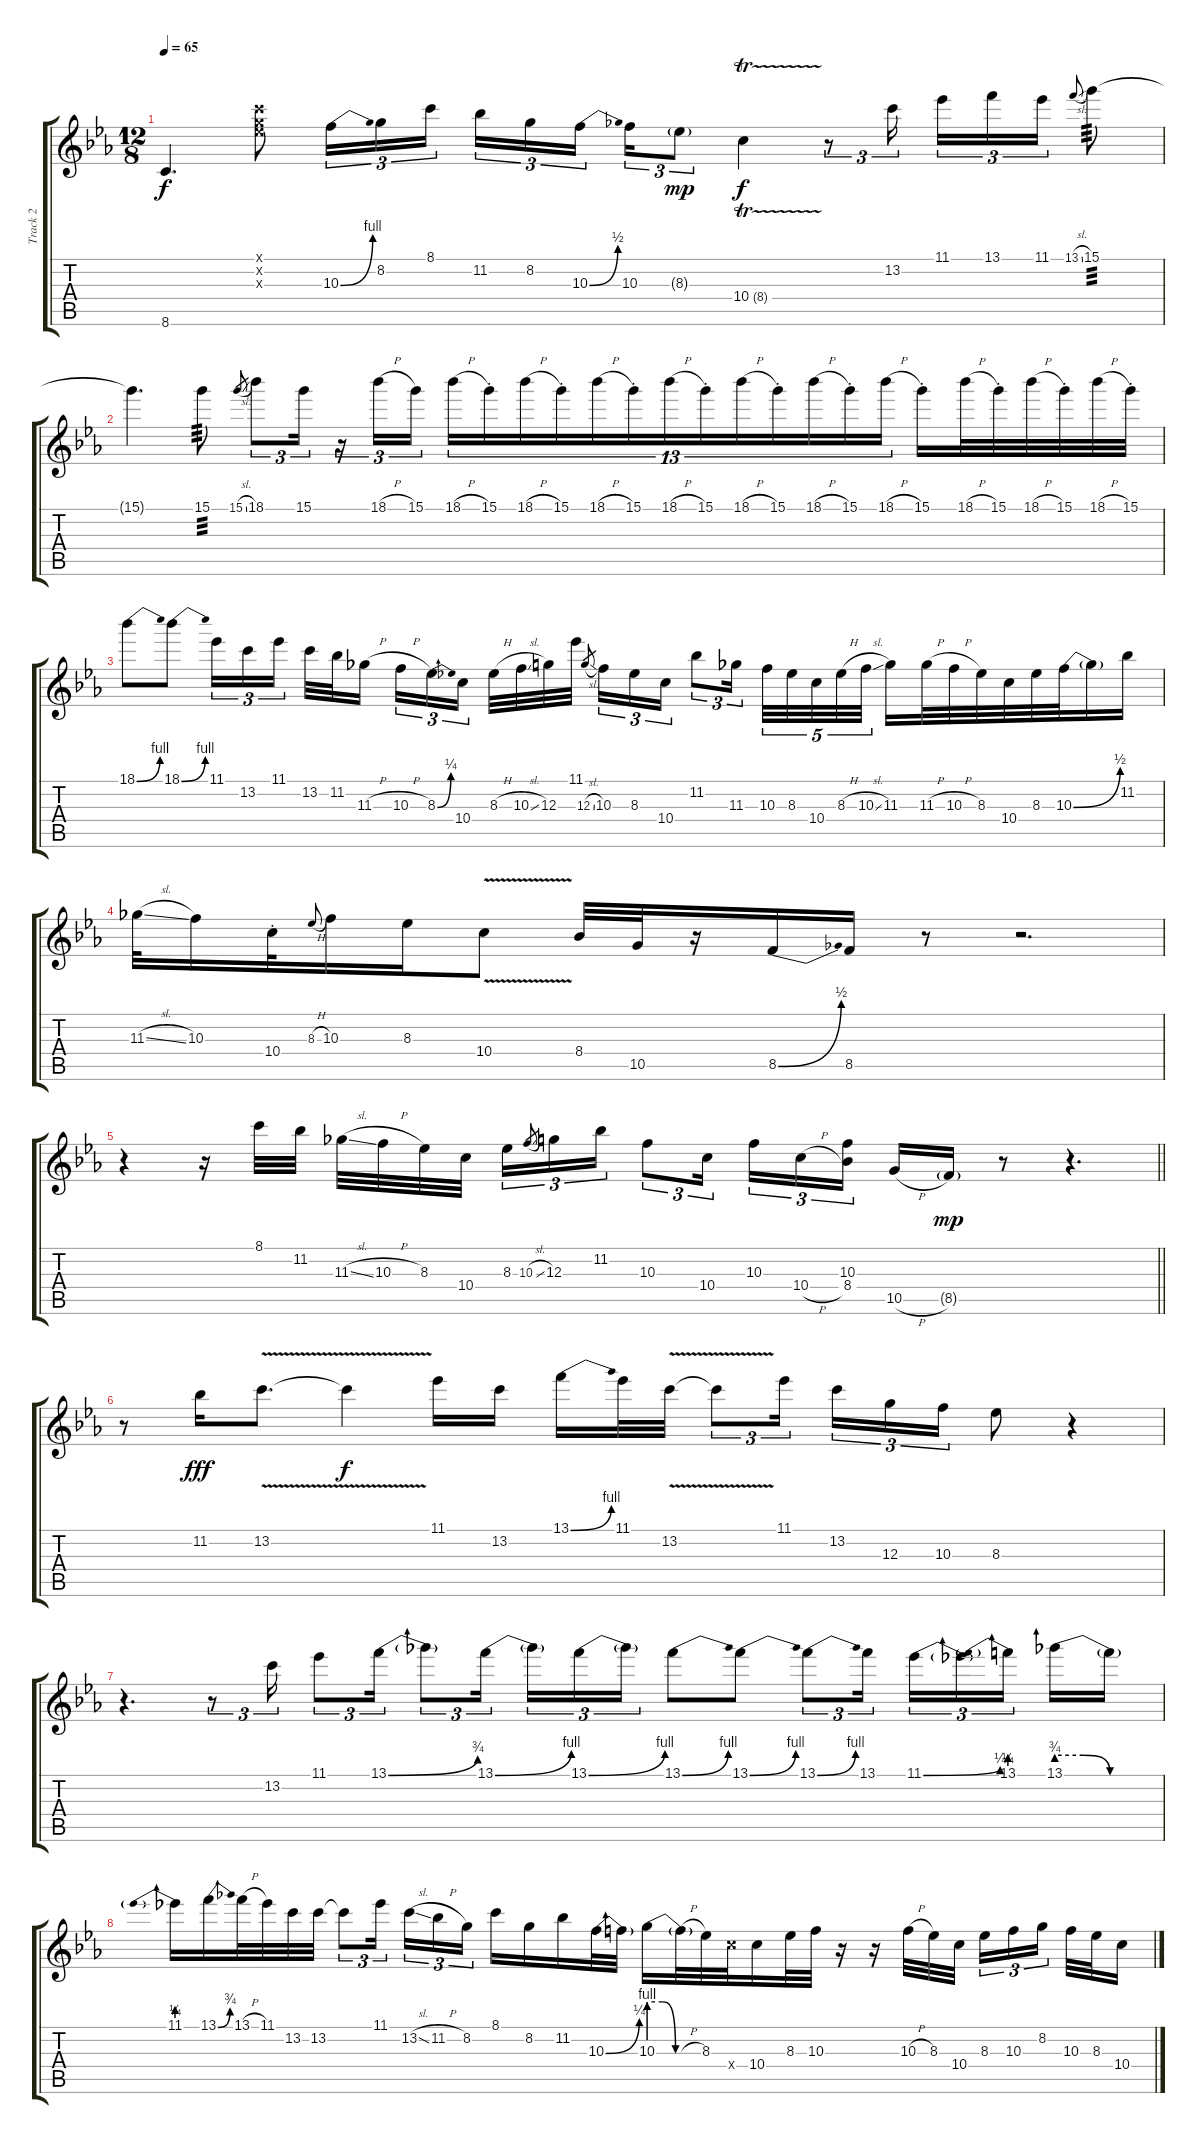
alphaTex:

\track ("Track 2" "Track 2") {instrument electricguitarjazz}
\staff {score tabs}
\tuning (E4 B3 G3 D3 A2 E2) {hide}
\ts (12 8)
\tempo 65
\clef g2
\ks cminor
8.6.4{d dy f} (8.1{x} 8.2{x} 8.3{x}).8 10.3{be (bend 0 0 60 4)}.16{tu (3 2)} 8.2.16{tu (3 2)} 8.1.16{tu (3 2) beam splitsecondary} 11.2.16{tu (3 2)} 8.2.16{tu (3 2)} 10.3{be (bend 0 0 60 2)}.16{tu (3 2)} 10.3.16{tu (3 2)} 8.3{g}.8{tu (3 2) dy mp} 10.4{tr (8 64)}.4{dy f} r.8{tu (3 2)} 13.2.16{tu (3 2) beam splitsecondary} 11.1.16{tu (3 2)} 13.1.16{tu (3 2)} 11.1.16{tu (3 2)} 13.1{sl}.8{gr onbeat} 15.1.8{tp 3} |
15.1{t}.4{d} 15.1.8{tp 3} 15.1{sl}.8{gr} 18.1.8{tu (3 2)} 15.1.16{tu (3 2)} r.16{tu (3 2)} 18.1{h}.16{tu (3 2)} 15.1.16{tu (3 2)} 18.1{h}.16{tu (13 8)} 15.1{st}.16{tu (13 8)} 18.1{h}.16{tu (13 8)} 15.1{st}.16{tu (13 8)} 18.1{h}.16{tu (13 8)} 15.1{st}.16{tu (13 8)} 18.1{h}.16{tu (13 8)} 15.1{st}.16{tu (13 8)} 18.1{h}.16{tu (13 8)} 15.1{st}.16{tu (13 8)} 18.1{h}.16{tu (13 8)} 15.1{st}.16{tu (13 8)} 18.1{h}.16{tu (13 8) beam splitsecondary} 15.1{st}.16 18.1{h}.32 15.1{st}.32 18.1{h}.32 15.1{st}.32 18.1{h}.32 15.1{st}.32 |
18.1{be (bend 0 0 60 4)}.8 18.1{be (bend 0 0 60 4)}.8 11.1.16{tu (3 2)} 13.2.16{tu (3 2)} 11.1.16{tu (3 2)} 13.2.32 11.2.32 11.3{h}.16{beam splitsecondary} 10.3{h}.16{tu (3 2)} 8.3{be (bend 0 0 60 1)}.16{tu (3 2)} 10.4.16{tu (3 2) beam splitsecondary} 8.3{h}.32 10.3{sl}.32 12.3.32 11.1.32 12.3{sl}.8{gr} 10.3.16{tu (3 2)} 8.3.16{tu (3 2)} 10.4.16{tu (3 2)} 11.2.8{tu (3 2)} 11.3.16{tu (3 2) beam splitsecondary} 10.3.32{tu (5 4)} 8.3.32{tu (5 4)} 10.4.32{tu (5 4)} 8.3{h}.32{tu (5 4)} 10.3{sl}.32{tu (5 4)} 11.3.16 11.3{h}.32 10.3{h}.32 8.3.32 10.4.32 8.3.32 10.3{be (bend 0 0 60 2)}.32 10.3{t}.16 11.2.16 |
11.3{sl}.32 10.3.16 10.4{st}.32 8.3{h}.8{gr onbeat} 10.3.16 8.3.16 10.4{v}.8 8.4.32 10.5.32 r.16 8.5{be (bend 0 0 60 2)}.16 8.5.16 r.8 r.2{d} |
\barLineRight lightlight
r.4 r.16 8.1.32 11.2.32 11.3{sl}.32 10.3{h}.32 8.3.32 10.4.32{beam splitsecondary} 8.3.16{tu (3 2)} 10.3{sl}.8{gr} 12.3.16{tu (3 2)} 11.2.16{tu (3 2)} 10.3.8{tu (3 2)} 10.4.16{tu (3 2)} 10.3.16{tu (3 2)} 10.4{h}.16{tu (3 2)} (10.3 8.4).16{tu (3 2) beam splitsecondary} 10.5{h}.16 8.5{g}.16{dy mp} r.8 r.4{d} |
r.8 11.2.16{dy fff} 13.2{v}.8{d} 13.2{t}.4{dy f} 11.1.16 13.2.16 13.1{be (bend 0 0 60 4)}.16 11.1.32 13.2{v}.32 13.2{t}.8{tu (3 2)} 11.1.16{tu (3 2) beam splitsecondary} 13.2.16{tu (3 2)} 12.3.16{tu (3 2)} 10.3.16{tu (3 2)} 8.3.8 r.4 |
r.4{d} r.8{tu (3 2)} 13.2.16{tu (3 2)} 11.1.8{tu (3 2)} 13.1{be (bend 0 0 60 3)}.16{tu (3 2)} 13.1{t}.8{tu (3 2)} 13.1{be (bend 0 0 60 4)}.16{tu (3 2)} 13.1{t}.16{tu (3 2)} 13.1{be (bend 0 0 60 4)}.16{tu (3 2)} 13.1{t}.16{tu (3 2)} 13.1{be (bend 0 0 60 4)}.8 13.1{be (bend 0 0 60 4)}.8 13.1{be (bend 0 0 60 4)}.8{tu (3 2)} 13.1.16{tu (3 2) beam splitsecondary} 11.1{be (bend 0 0 60 1)}.16{tu (3 2)} 11.1{t}.16{tu (3 2)} 13.1{be (prebend 0 1 60 1)}.16{tu (3 2) beam splitsecondary} 13.1{be (custom 0 3 15 3 30 0 60 0)}.16 13.1{t}.16 |
11.1{be (prebend 0 1 60 1)}.16 13.1{be (bend 0 0 60 3)}.16 13.1{h}.32 11.1.32 13.2.32 13.2.32 13.2{t}.8{tu (3 2)} 11.1.16{tu (3 2)} 13.2{sl}.16{tu (3 2)} 11.2{h}.16{tu (3 2)} 8.2.16{tu (3 2) beam splitsecondary} 8.1.16 8.2.16 11.2.16 10.3{be (bend 0 0 60 1)}.32 10.3{t}.32 10.3{be (custom 0 4 15 4 30 0 60 0)}.16 10.3{h t}.32 8.3.32 10.4{x}.32 10.4.16 8.3.32 10.3.32 r.16 r.16 10.3{h}.32 8.3.32 10.4.32{beam splitsecondary} 8.3.16{tu (3 2)} 10.3.16{tu (3 2)} 8.2.16{tu (3 2) beam splitsecondary} 10.3.32 8.3.32 10.4.16
